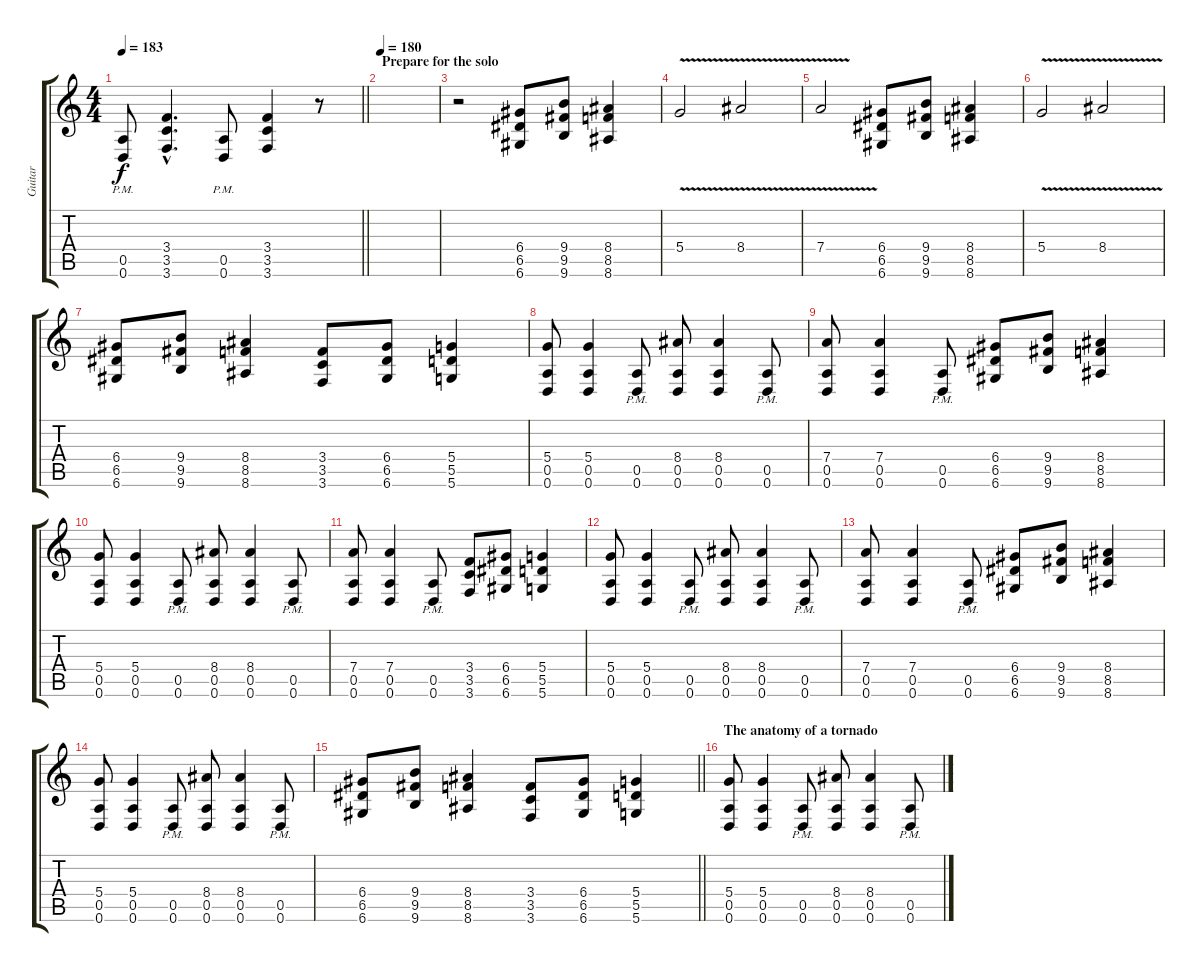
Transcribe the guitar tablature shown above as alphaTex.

\track ("Guitar" "Guitar") {instrument distortionguitar}
\staff {score tabs}
\tuning (E4 B3 G3 D3 A2 D2) {hide}
\ts (4 4)
\tempo 183
\clef g2
\barLineRight lightlight
\ks c
(0.5{pm} 0.6{pm}).8{dy f} (3.4{hac} 3.5{hac} 3.6{hac}).4{d} (0.5{pm} 0.6{pm}).8 (3.4 3.5 3.6).4 r.8 |
\section ("" "Prepare for the solo")
\tempo 180
|
r.2 (6.4 6.5 6.6).8 (9.4 9.5 9.6).8 (8.4 8.5 8.6).4 |
5.4{v}.2 8.4{v}.2 |
7.4{v}.2 (6.4 6.5 6.6).8 (9.4 9.5 9.6).8 (8.4 8.5 8.6).4 |
5.4{v}.2 8.4{v}.2 |
(6.4 6.5 6.6).8 (9.4 9.5 9.6).8 (8.4 8.5 8.6).4 (3.4 3.5 3.6).8 (6.4 6.5 6.6).8 (5.4 5.5 5.6).4 |
(5.4 0.5 0.6).8 (5.4 0.5 0.6).4 (0.5{pm} 0.6{pm}).8 (8.4 0.5 0.6).8 (8.4 0.5 0.6).4 (0.5{pm} 0.6{pm}).8 |
(7.4 0.5 0.6).8 (7.4 0.5 0.6).4 (0.5{pm} 0.6{pm}).8 (6.4 6.5 6.6).8 (9.4 9.5 9.6).8 (8.4 8.5 8.6).4 |
(5.4 0.5 0.6).8 (5.4 0.5 0.6).4 (0.5{pm} 0.6{pm}).8 (8.4 0.5 0.6).8 (8.4 0.5 0.6).4 (0.5{pm} 0.6{pm}).8 |
(7.4 0.5 0.6).8 (7.4 0.5 0.6).4 (0.5{pm} 0.6{pm}).8 (3.4 3.5 3.6).8 (6.4 6.5 6.6).8 (5.4 5.5 5.6).4 |
(5.4 0.5 0.6).8 (5.4 0.5 0.6).4 (0.5{pm} 0.6{pm}).8 (8.4 0.5 0.6).8 (8.4 0.5 0.6).4 (0.5{pm} 0.6{pm}).8 |
(7.4 0.5 0.6).8 (7.4 0.5 0.6).4 (0.5{pm} 0.6{pm}).8 (6.4 6.5 6.6).8 (9.4 9.5 9.6).8 (8.4 8.5 8.6).4 |
(5.4 0.5 0.6).8 (5.4 0.5 0.6).4 (0.5{pm} 0.6{pm}).8 (8.4 0.5 0.6).8 (8.4 0.5 0.6).4 (0.5{pm} 0.6{pm}).8 |
\barLineRight lightlight
(6.4 6.5 6.6).8 (9.4 9.5 9.6).8 (8.4 8.5 8.6).4 (3.4 3.5 3.6).8 (6.4 6.5 6.6).8 (5.4 5.5 5.6).4 |
\section ("" "The anatomy of a tornado")
(5.4 0.5 0.6).8 (5.4 0.5 0.6).4 (0.5{pm} 0.6{pm}).8 (8.4 0.5 0.6).8 (8.4 0.5 0.6).4 (0.5{pm} 0.6{pm}).8
